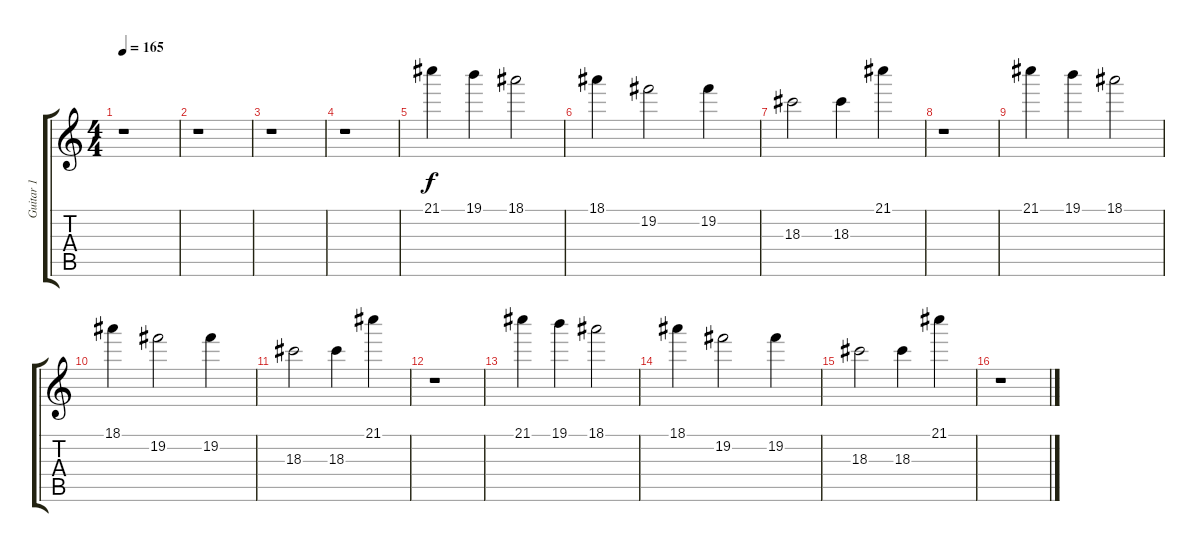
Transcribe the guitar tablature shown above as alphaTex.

\track ("Guitar 1" "Guitar 1") {instrument distortionguitar}
\staff {score tabs}
\tuning (E4 B3 G3 D3 A2 E2) {hide}
\ts (4 4)
\tempo 165
\clef g2
\ks c
r.1{dy f} |
r.1 |
r.1 |
r.1 |
21.1.4{instrument guitarharmonics} 19.1.4 18.1.2 |
18.1.4 19.2.2 19.2.4 |
18.3.2 18.3.4 21.1.4 |
r.1 |
21.1.4 19.1.4 18.1.2 |
18.1.4 19.2.2 19.2.4 |
18.3.2 18.3.4 21.1.4 |
r.1 |
21.1.4 19.1.4 18.1.2 |
18.1.4 19.2.2 19.2.4 |
18.3.2 18.3.4 21.1.4 |
r.1
